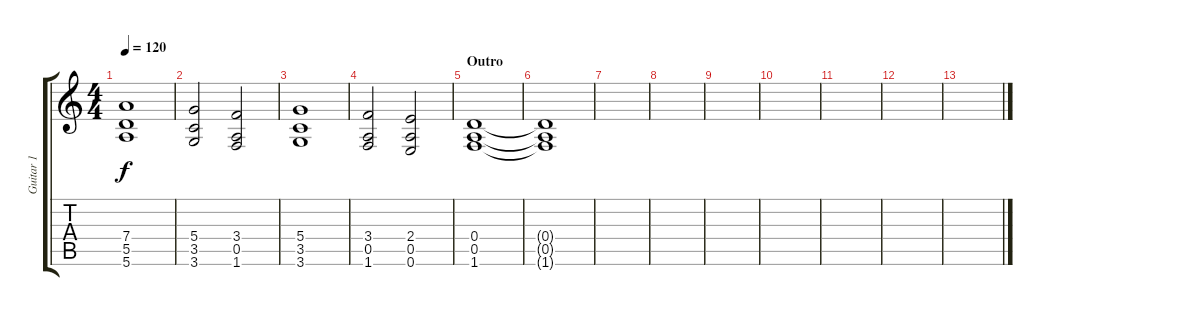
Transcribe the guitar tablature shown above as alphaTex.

\track ("Guitar 1" "Guitar 1") {instrument distortionguitar}
\staff {score tabs}
\tuning (E4 B3 G3 D3 A2 E2) {hide}
\ts (4 4)
\tempo 120
\clef g2
\ks c
(7.4 5.5 5.6).1{dy f} |
(5.4 3.5 3.6).2 (3.4 0.5 1.6).2 |
(5.4 3.5 3.6).1 |
(3.4 0.5 1.6).2 (2.4 0.5 0.6).2 |
\section ("" "Outro")
(0.4 0.5 1.6).1 |
(0.4{t} 0.5{t} 1.6{t}).1 |
|
|
|
|
|
|
\section ("" "")
